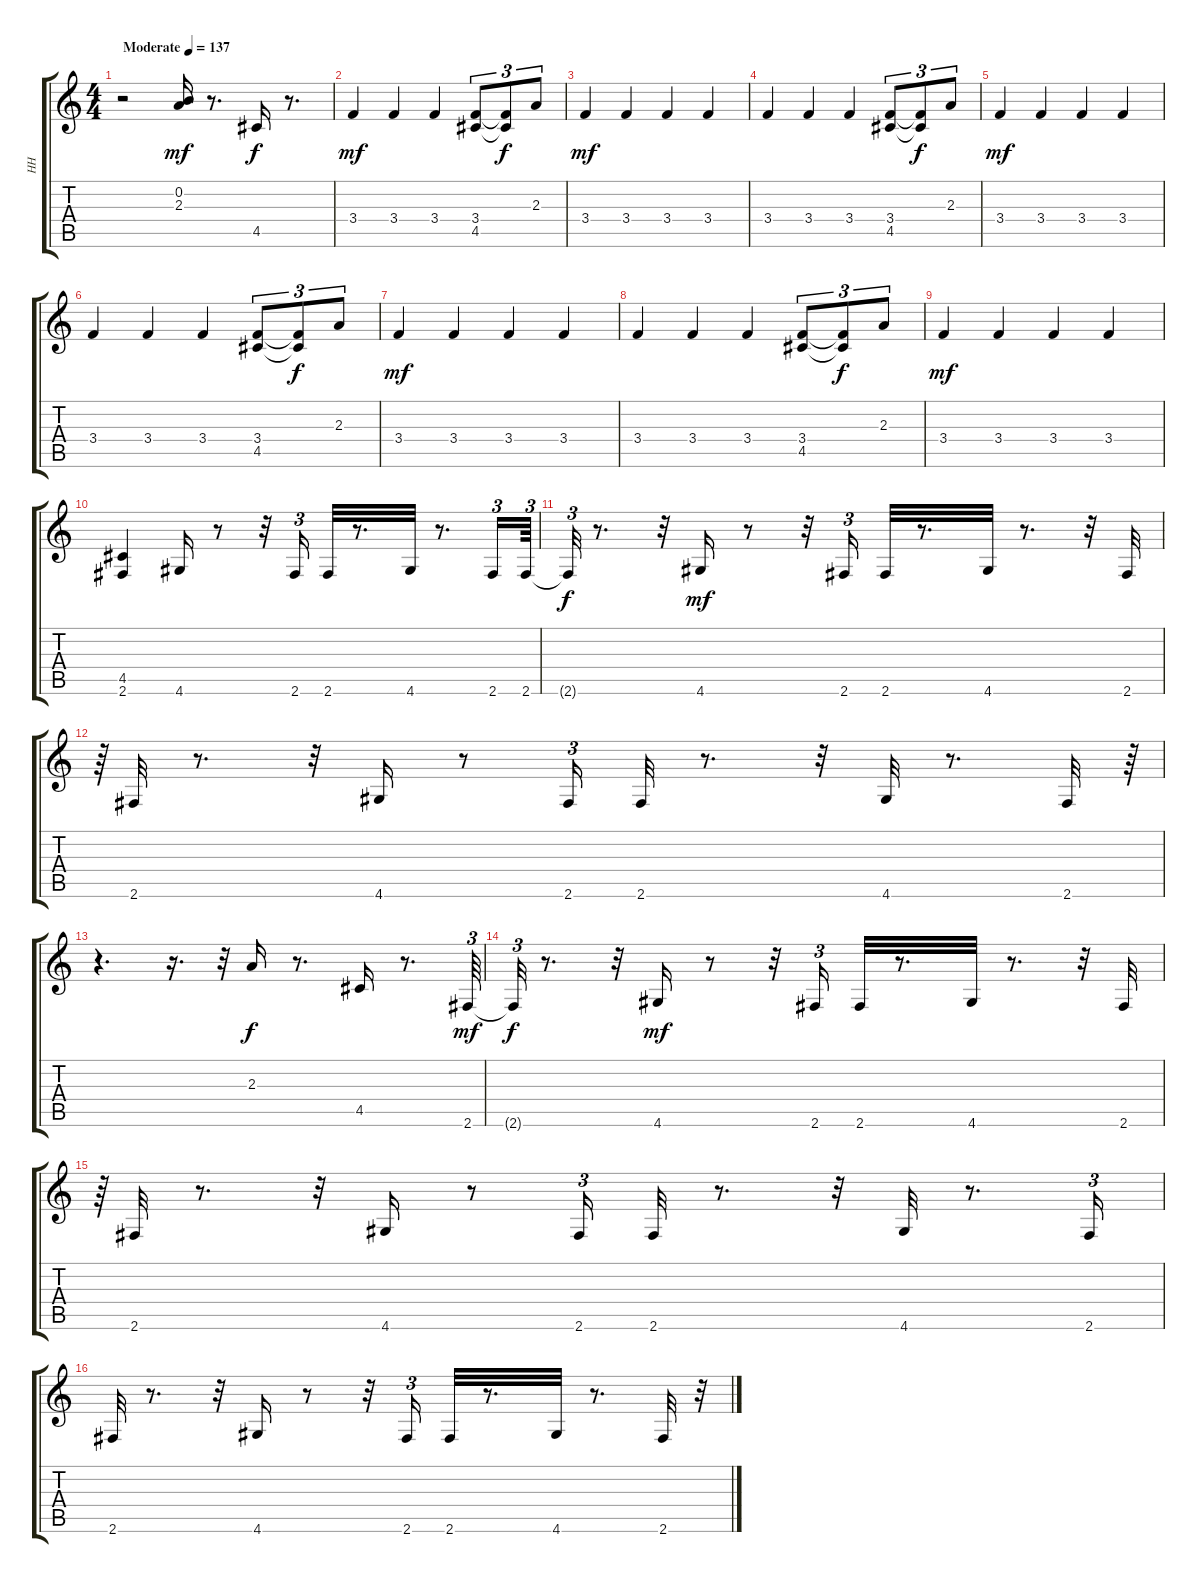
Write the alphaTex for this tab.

\track ("HH" "HH") {instrument acousticguitarsteel}
\staff {score tabs}
\tuning (E4 B3 G3 D3 A2 E2) {hide}
\ts (4 4)
\tempo (137 "Moderate")
\clef g2
\ks c
r.2{dy mf instrument acousticguitarsteel} (0.2 2.3).16 r.8{d} 4.5.16{dy f} r.8{d} |
3.4.4{dy mf} 3.4.4 3.4.4 (3.4 4.5).8{tu (3 2)} (3.4{t} 4.5{t}).8{tu (3 2) dy f} 2.3.8{tu (3 2)} |
3.4.4{dy mf} 3.4.4 3.4.4 3.4.4 |
3.4.4 3.4.4 3.4.4 (3.4 4.5).8{tu (3 2)} (3.4{t} 4.5{t}).8{tu (3 2) dy f} 2.3.8{tu (3 2)} |
3.4.4{dy mf} 3.4.4 3.4.4 3.4.4 |
3.4.4 3.4.4 3.4.4 (3.4 4.5).8{tu (3 2)} (3.4{t} 4.5{t}).8{tu (3 2) dy f} 2.3.8{tu (3 2)} |
3.4.4{dy mf} 3.4.4 3.4.4 3.4.4 |
3.4.4 3.4.4 3.4.4 (3.4 4.5).8{tu (3 2)} (3.4{t} 4.5{t}).8{tu (3 2) dy f} 2.3.8{tu (3 2)} |
3.4.4{dy mf} 3.4.4 3.4.4 3.4.4 |
(4.5 2.6).4 4.6.16 r.8 r.32 2.6.16{tu (3 2)} 2.6.32 r.8{d} 4.6.32 r.8{d} 2.6.16{tu (3 2)} 2.6.64{tu (3 2)} |
2.6{t}.32{tu (3 2) dy f} r.8{d} r.32 4.6.16{dy mf} r.8 r.32 2.6.16{tu (3 2)} 2.6.32 r.8{d} 4.6.32 r.8{d} r.32 2.6.32 |
r.64{tu (3 2)} 2.6.32 r.8{d} r.32 4.6.16 r.8 2.6.16{tu (3 2)} 2.6.32 r.8{d} r.32 4.6.32 r.8{d} 2.6.32 r.64{tu (3 2)} |
r.4{d} r.16{d} r.32{tu (3 2)} 2.3.16{dy f} r.8{d} 4.5.16 r.8{d} 2.6.64{tu (3 2) dy mf} |
2.6{t}.32{tu (3 2) dy f} r.8{d} r.32 4.6.16{dy mf} r.8 r.32 2.6.16{tu (3 2)} 2.6.32 r.8{d} 4.6.32 r.8{d} r.32 2.6.32 |
r.64{tu (3 2)} 2.6.32 r.8{d} r.32 4.6.16 r.8 2.6.16{tu (3 2)} 2.6.32 r.8{d} r.32 4.6.32 r.8{d} 2.6.16{tu (3 2)} |
2.6.32 r.8{d} r.32 4.6.16 r.8 r.32 2.6.16{tu (3 2)} 2.6.32 r.8{d} 4.6.32 r.8{d} 2.6.32 r.32{tu (3 2)}
